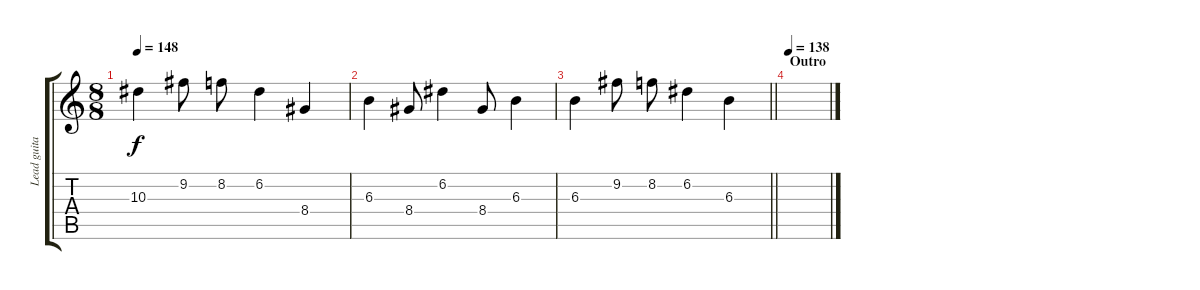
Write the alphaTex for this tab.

\track ("Lead guitar 2" "Lead guita") {instrument overdrivenguitar}
\staff {score tabs}
\tuning (D4 A3 F3 C3 G2 D2) {hide}
\ts (8 8)
\tempo 148
\clef g2
\ks c
10.3.4{dy f} 9.2.8 8.2.8 6.2.4 8.4.4 |
6.3.4 8.4.8 6.2.4 8.4.8 6.3.4 |
\barLineRight lightlight
6.3.4 9.2.8 8.2.8 6.2.4 6.3.4 |
\section ("" "Outro")
\tempo 138
